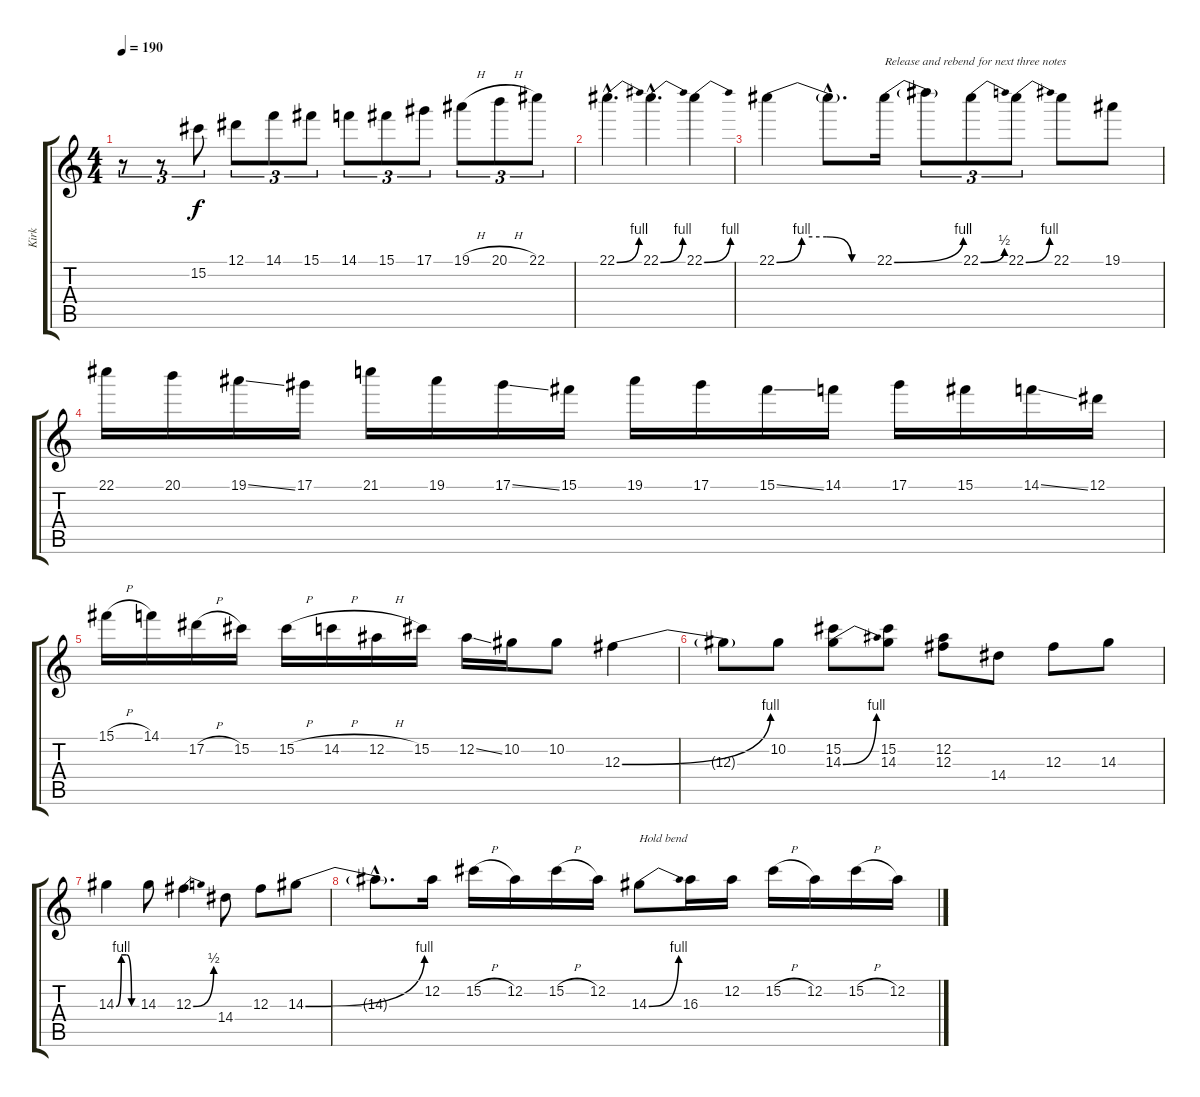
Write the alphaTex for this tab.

\track ("Kirk" "Kirk") {instrument overdrivenguitar}
\staff {score tabs}
\tuning (Eb4 Bb3 Gb3 Db3 Ab2 Eb2) {hide}
\ts (4 4)
\tempo 190
\clef g2
\ks c
r.8{tu (3 2) dy f} r.8{tu (3 2)} 15.2.8{tu (3 2)} 12.1.8{tu (3 2)} 14.1.8{tu (3 2)} 15.1.8{tu (3 2)} 14.1.8{tu (3 2)} 15.1.8{tu (3 2)} 17.1.8{tu (3 2)} 19.1{h}.8{tu (3 2)} 20.1{h}.8{tu (3 2)} 22.1.8{tu (3 2)} |
22.1{be (bend 0 0 60 4) hac}.4{d} 22.1{be (bend 0 0 60 4) hac}.4{d} 22.1{be (bend 0 0 60 4)}.4 |
22.1{be (custom 0 0 15 4 30 4 45 0 60 0)}.4 22.1{hac t}.8{d} 22.1{be (bend 0 0 60 4)}.16{txt "Release and rebend for next three notes"} 22.1{t}.8{tu (3 2)} 22.1{be (bend 0 0 60 2)}.8{tu (3 2)} 22.1{be (bend 0 0 60 4)}.8{tu (3 2)} 22.1.8 19.1.8 |
22.1.16 20.1.16 19.1{ss}.16 17.1.16 21.1.16 19.1.16 17.1{ss}.16 15.1.16 19.1.16 17.1.16 15.1{ss}.16 14.1.16 17.1.16 15.1.16 14.1{ss}.16 12.1.16 |
15.1{h}.16 14.1.16 17.2{h}.16 15.2.16 15.2{h}.16 14.2{h}.16 12.2{h}.16 15.2.16 12.2{ss}.16 10.2.16 10.2.8 12.3{be (bend 0 0 60 4)}.4 |
12.3{t}.8 10.2.8 (15.2 14.3{be (bend 0 0 60 4)}).8 (15.2 14.3).8 (12.2 12.3).8 14.4.8 12.3.8 14.3.8 |
14.3{be (custom 0 0 15 4 30 4 45 0 60 0)}.4 14.3.8 12.3{be (bend 0 0 60 2)}.4 14.4.8 12.3.8 14.3{be (bend 0 0 60 4)}.8 |
14.3{hac t}.8{d} 12.2.16 15.2{h}.16 12.2.16 15.2{h}.16 12.2.16 14.3{be (bend 0 0 60 4)}.8{txt "Hold bend"} 16.3.16 12.2.16 15.2{h}.16 12.2.16 15.2{h}.16 12.2.16
